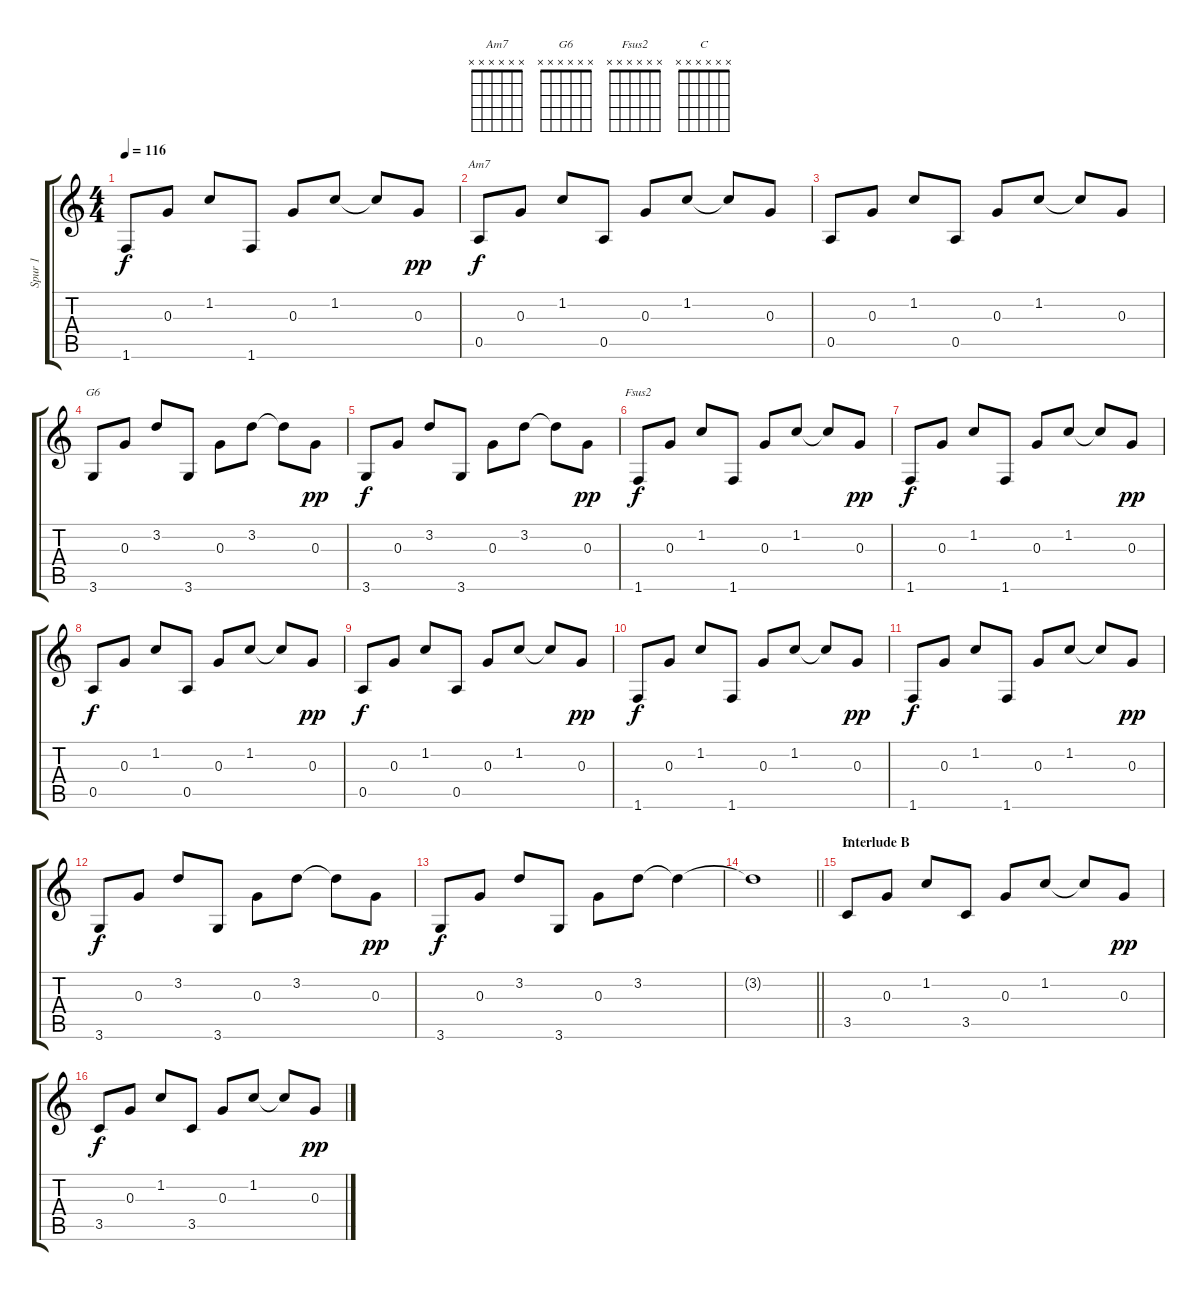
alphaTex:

\track ("Spur 1" "Spur 1") {instrument electricguitarclean}
\staff {score tabs}
\tuning (E4 B3 G3 D3 A2 E2) {hide}
\chord ("Am7" x x x x x x)
\chord ("G6" x x x x x x)
\chord ("Fsus2" x x x x x x)
\chord ("C" x x x x x x)
\ts (4 4)
\tempo 116
\clef g2
\ks c
1.6.8{dy f} 0.3.8 1.2.8 1.6.8 0.3.8 1.2.8 1.2{t}.8 0.3.8{dy pp} |
0.5.8{ch "Am7" dy f} 0.3.8 1.2.8 0.5.8 0.3.8 1.2.8 1.2{t}.8 0.3.8 |
0.5.8 0.3.8 1.2.8 0.5.8 0.3.8 1.2.8 1.2{t}.8 0.3.8 |
3.6.8{ch "G6"} 0.3.8 3.2.8 3.6.8 0.3.8 3.2.8 3.2{t}.8 0.3.8{dy pp} |
3.6.8{dy f} 0.3.8 3.2.8 3.6.8 0.3.8 3.2.8 3.2{t}.8 0.3.8{dy pp} |
1.6.8{ch "Fsus2" dy f} 0.3.8 1.2.8 1.6.8 0.3.8 1.2.8 1.2{t}.8 0.3.8{dy pp} |
1.6.8{dy f} 0.3.8 1.2.8 1.6.8 0.3.8 1.2.8 1.2{t}.8 0.3.8{dy pp} |
0.5.8{dy f} 0.3.8 1.2.8 0.5.8 0.3.8 1.2.8 1.2{t}.8 0.3.8{dy pp} |
0.5.8{dy f} 0.3.8 1.2.8 0.5.8 0.3.8 1.2.8 1.2{t}.8 0.3.8{dy pp} |
1.6.8{dy f} 0.3.8 1.2.8 1.6.8 0.3.8 1.2.8 1.2{t}.8 0.3.8{dy pp} |
1.6.8{dy f} 0.3.8 1.2.8 1.6.8 0.3.8 1.2.8 1.2{t}.8 0.3.8{dy pp} |
3.6.8{dy f} 0.3.8 3.2.8 3.6.8 0.3.8 3.2.8 3.2{t}.8 0.3.8{dy pp} |
3.6.8{dy f} 0.3.8 3.2.8 3.6.8 0.3.8 3.2.8 3.2{t}.4 |
\barLineRight lightlight
3.2{t}.1 |
\section ("" "Interlude B")
3.5.8{ch "C"} 0.3.8 1.2.8 3.5.8 0.3.8 1.2.8 1.2{t}.8 0.3.8{dy pp} |
3.5.8{dy f} 0.3.8 1.2.8 3.5.8 0.3.8 1.2.8 1.2{t}.8 0.3.8{dy pp}
